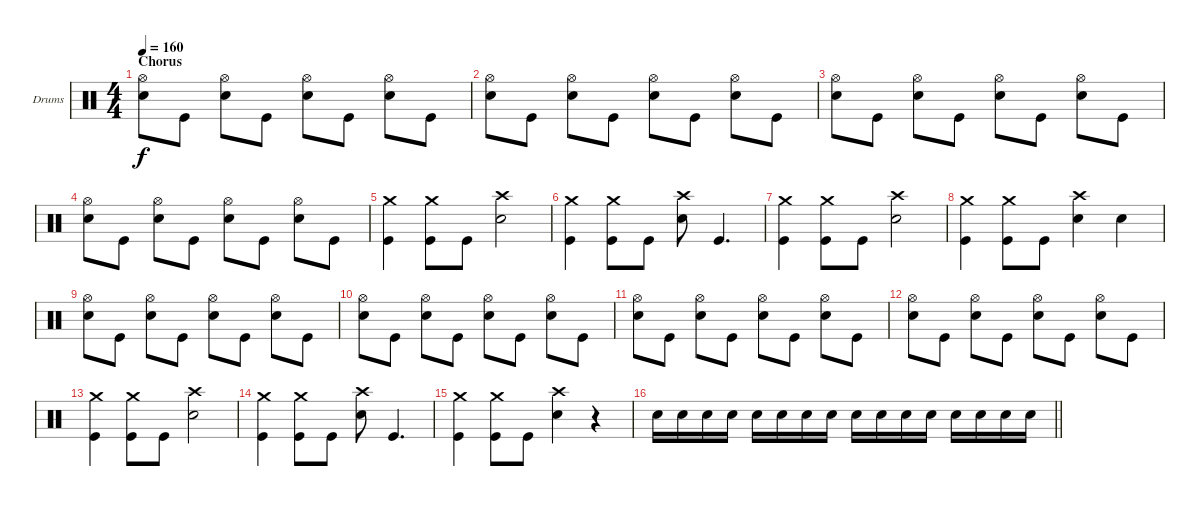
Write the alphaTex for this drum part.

\bracketExtendMode groupsimilarinstruments
\firstSystemTrackNameOrientation horizontal
\otherSystemsTrackNameOrientation horizontal
\track ("Drumkit" "Drums") {instrument percussion}
\staff {score}
\articulation defaults
\ts (4 4)
\section ("" "Chorus")
\tempo 160
\clef neutral
\ks c
("Snare (hit) 2" "Hi-Hat (open)").8{dy f} "Kick (hit)".8 ("Snare (hit) 2" "Hi-Hat (open)").8 "Kick (hit)".8 ("Snare (hit) 2" "Hi-Hat (open)").8 "Kick (hit)".8 ("Snare (hit) 2" "Hi-Hat (open)").8 "Kick (hit)".8 |
("Snare (hit) 2" "Hi-Hat (open)").8 "Kick (hit)".8 ("Snare (hit) 2" "Hi-Hat (open)").8 "Kick (hit)".8 ("Snare (hit) 2" "Hi-Hat (open)").8 "Kick (hit)".8 ("Snare (hit) 2" "Hi-Hat (open)").8 "Kick (hit)".8 |
("Snare (hit) 2" "Hi-Hat (open)").8 "Kick (hit)".8 ("Snare (hit) 2" "Hi-Hat (open)").8 "Kick (hit)".8 ("Snare (hit) 2" "Hi-Hat (open)").8 "Kick (hit)".8 ("Snare (hit) 2" "Hi-Hat (open)").8 "Kick (hit)".8 |
("Snare (hit) 2" "Hi-Hat (open)").8 "Kick (hit)".8 ("Snare (hit) 2" "Hi-Hat (open)").8 "Kick (hit)".8 ("Snare (hit) 2" "Hi-Hat (open)").8 "Kick (hit)".8 ("Snare (hit) 2" "Hi-Hat (open)").8 "Kick (hit)".8 |
("Kick (hit)" "Crash medium (hit)").4 ("Kick (hit)" "Crash medium (hit)").8 "Kick (hit)".8 ("Snare (hit) 2" "Crash high (hit)").2 |
("Kick (hit)" "Crash medium (hit)").4 ("Kick (hit)" "Crash medium (hit)").8 "Kick (hit)".8 ("Snare (hit) 2" "Crash high (hit)").8 "Kick (hit)".4{d} |
("Kick (hit)" "Crash medium (hit)").4 ("Kick (hit)" "Crash medium (hit)").8 "Kick (hit)".8 ("Snare (hit) 2" "Crash high (hit)").2 |
("Kick (hit)" "Crash medium (hit)").4 ("Kick (hit)" "Crash medium (hit)").8 "Kick (hit)".8 ("Snare (hit) 2" "Crash high (hit)").4 "Snare (hit) 2".4 |
("Snare (hit) 2" "Hi-Hat (open)").8 "Kick (hit)".8 ("Snare (hit) 2" "Hi-Hat (open)").8 "Kick (hit)".8 ("Snare (hit) 2" "Hi-Hat (open)").8 "Kick (hit)".8 ("Snare (hit) 2" "Hi-Hat (open)").8 "Kick (hit)".8 |
("Snare (hit) 2" "Hi-Hat (open)").8 "Kick (hit)".8 ("Snare (hit) 2" "Hi-Hat (open)").8 "Kick (hit)".8 ("Snare (hit) 2" "Hi-Hat (open)").8 "Kick (hit)".8 ("Snare (hit) 2" "Hi-Hat (open)").8 "Kick (hit)".8 |
("Snare (hit) 2" "Hi-Hat (open)").8 "Kick (hit)".8 ("Snare (hit) 2" "Hi-Hat (open)").8 "Kick (hit)".8 ("Snare (hit) 2" "Hi-Hat (open)").8 "Kick (hit)".8 ("Snare (hit) 2" "Hi-Hat (open)").8 "Kick (hit)".8 |
("Snare (hit) 2" "Hi-Hat (open)").8 "Kick (hit)".8 ("Snare (hit) 2" "Hi-Hat (open)").8 "Kick (hit)".8 ("Snare (hit) 2" "Hi-Hat (open)").8 "Kick (hit)".8 ("Snare (hit) 2" "Hi-Hat (open)").8 "Kick (hit)".8 |
("Kick (hit)" "Crash medium (hit)").4 ("Kick (hit)" "Crash medium (hit)").8 "Kick (hit)".8 ("Snare (hit) 2" "Crash high (hit)").2 |
("Kick (hit)" "Crash medium (hit)").4 ("Kick (hit)" "Crash medium (hit)").8 "Kick (hit)".8 ("Snare (hit) 2" "Crash high (hit)").8 "Kick (hit)".4{d} |
("Kick (hit)" "Crash medium (hit)").4 ("Kick (hit)" "Crash medium (hit)").8 "Kick (hit)".8 ("Snare (hit) 2" "Crash high (hit)").4 r.4 |
\barLineRight lightlight "Snare (hit) 2".16 "Snare (hit) 2".16 "Snare (hit) 2".16 "Snare (hit) 2".16 "Snare (hit) 2".16 "Snare (hit) 2".16 "Snare (hit) 2".16 "Snare (hit) 2".16 "Snare (hit) 2".16 "Snare (hit) 2".16 "Snare (hit) 2".16 "Snare (hit) 2".16 "Snare (hit) 2".16 "Snare (hit) 2".16 "Snare (hit) 2".16 "Snare (hit) 2".16
